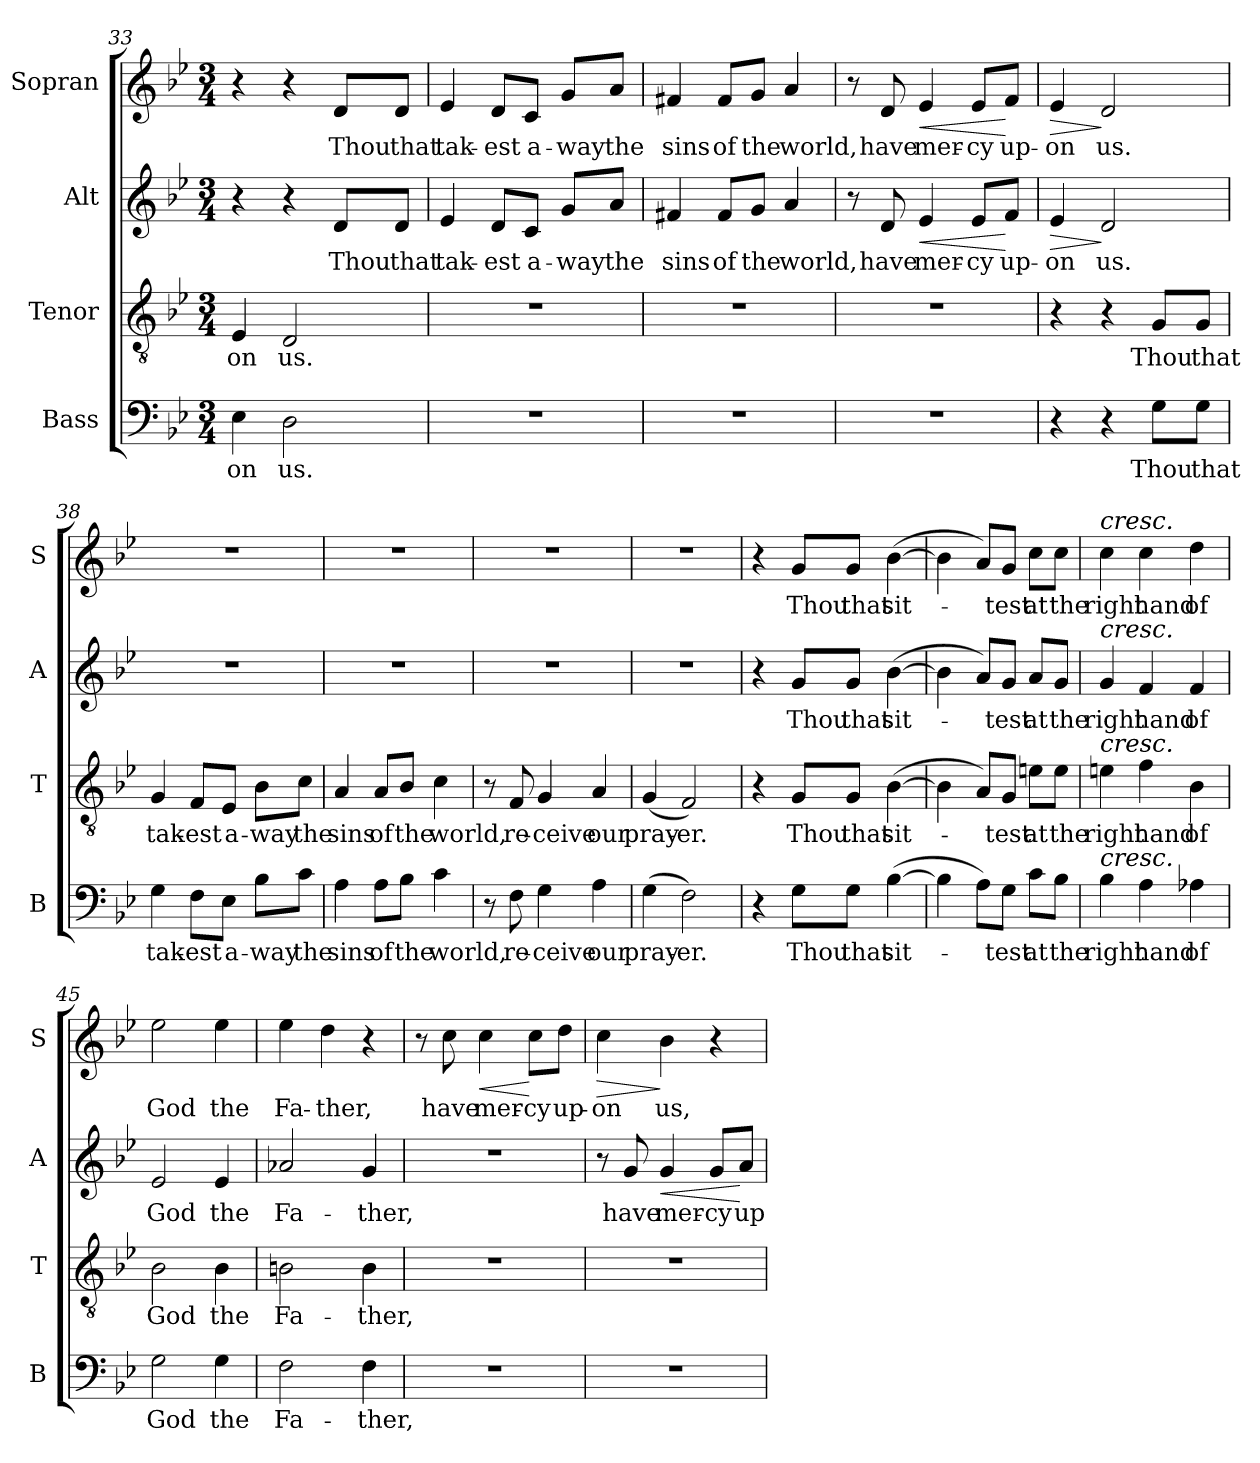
**kern	**text	**kern	**text	**kern	**text	**dynam	**kern	**text	**dynam
*part4	*part4	*part3	*part3	*part2	*part2	*part2	*part1	*part1	*part1
*staff4	*staff4	*staff3	*staff3	*staff2	*staff2	*staff2	*staff1	*staff1	*staff1
*I"Bass	*	*I"Tenor	*	*I"Alt	*	*	*I"Sopran	*	*
*I'B	*	*I'T	*	*I'A	*	*	*I'S	*	*
!!LO:LB:g=z
*clefF4	*	*clefGv2	*	*clefG2	*	*	*clefG2	*	*
*k[b-e-]	*	*k[b-e-]	*	*k[b-e-]	*	*	*k[b-e-]	*	*
*B-:	*	*B-:	*	*B-:	*	*	*B-:	*	*
*M3/4	*	*M3/4	*	*M3/4	*	*	*M3/4	*	*
=33	=33	=33	=33	=33	=33	=33	=33	=33	=33
!	!LO:LY:b	!	!LO:LY:b	!	!	!	!	!	!
4E-\	-on	4E-/	-on	4r	.	.	4r	.	.
!	!LO:LY:b	!	!LO:LY:b	!	!	!	!	!	!
2D\	us.	2D/	us.	4r	.	.	4r	.	.
!	!	!	!	!	!LO:LY:b	!	!	!LO:LY:b	!
.	.	.	.	8d/L	Thou	.	8d/L	Thou	.
!	!	!	!	!	!LO:LY:b	!	!	!LO:LY:b	!
.	.	.	.	8d/J	that	.	8d/J	that	.
=34	=34	=34	=34	=34	=34	=34	=34	=34	=34
!	!	!	!	!	!LO:LY:b	!	!	!LO:LY:b	!
2.r	.	2.r	.	4e-/	tak-	.	4e-/	tak-	.
!	!	!	!	!	!LO:LY:b	!	!	!LO:LY:b	!
.	.	.	.	8d/L	-est	.	8d/L	-est	.
!	!	!	!	!	!LO:LY:b	!	!	!LO:LY:b	!
.	.	.	.	8c/J	a-	.	8c/J	a-	.
!	!	!	!	!	!LO:LY:b	!	!	!LO:LY:b	!
.	.	.	.	8g/L	-way	.	8g/L	-way	.
!	!	!	!	!	!LO:LY:b	!	!	!LO:LY:b	!
.	.	.	.	8a/J	the	.	8a/J	the	.
=35	=35	=35	=35	=35	=35	=35	=35	=35	=35
!	!	!	!	!	!LO:LY:b	!	!	!LO:LY:b	!
2.r	.	2.r	.	4f#X/	sins	.	4f#X/	sins	.
!	!	!	!	!	!LO:LY:b	!	!	!LO:LY:b	!
.	.	.	.	8f#/L	of	.	8f#/L	of	.
!	!	!	!	!	!LO:LY:b	!	!	!LO:LY:b	!
.	.	.	.	8g/J	the	.	8g/J	the	.
!	!	!	!	!	!LO:LY:b	!	!	!LO:LY:b	!
.	.	.	.	4a/	world,	.	4a/	world,	.
=36	=36	=36	=36	=36	=36	=36	=36	=36	=36
2.r	.	2.r	.	8r	.	.	8r	.	.
!	!	!	!	!	!LO:LY:b	!	!	!LO:LY:b	!
.	.	.	.	8d/	have	.	8d/	have	.
!	!	!	!	!	!LO:LY:b	!LO:HP:b	!	!LO:LY:b	!LO:HP:b
.	.	.	.	4e-/	mer-	<	4e-/	mer-	<
!	!	!	!	!	!LO:LY:b	!	!	!LO:LY:b	!
.	.	.	.	8e-/L	-cy	.	8e-/L	-cy	.
!	!	!	!	!	!LO:LY:b	!	!	!LO:LY:b	!
.	.	.	.	8f/J	up-	[	8f/J	up-	[
=37	=37	=37	=37	=37	=37	=37	=37	=37	=37
!	!	!	!	!	!LO:LY:b	!LO:HP:b	!	!LO:LY:b	!LO:HP:b
4r	.	4r	.	4e-/	-on	>	4e-/	-on	>
!	!	!	!	!	!LO:LY:b	!	!	!LO:LY:b	!
4r	.	4r	.	2d/	us.	]	2d/	us.	]
!	!LO:LY:b	!	!LO:LY:b	!	!	!	!	!	!
8G\L	Thou	8G/L	Thou	.	.	.	.	.	.
!	!LO:LY:b	!	!LO:LY:b	!	!	!	!	!	!
8G\J	that	8G/J	that	.	.	.	.	.	.
!!LO:PB:g=z
=38	=38	=38	=38	=38	=38	=38	=38	=38	=38
!	!LO:LY:b	!	!LO:LY:b	!	!	!	!	!	!
4G\	tak-	4G/	tak-	2.r	.	.	2.r	.	.
!	!LO:LY:b	!	!LO:LY:b	!	!	!	!	!	!
8F\L	-est	8F/L	-est	.	.	.	.	.	.
!	!LO:LY:b	!	!LO:LY:b	!	!	!	!	!	!
8E-\J	a-	8E-/J	a-	.	.	.	.	.	.
!	!LO:LY:b	!	!LO:LY:b	!	!	!	!	!	!
8B-\L	-way	8B-\L	-way	.	.	.	.	.	.
!	!LO:LY:b	!	!LO:LY:b	!	!	!	!	!	!
8c\J	the	8c\J	the	.	.	.	.	.	.
=39	=39	=39	=39	=39	=39	=39	=39	=39	=39
!	!LO:LY:b	!	!LO:LY:b	!	!	!	!	!	!
4A\	sins	4A/	sins	2.r	.	.	2.r	.	.
!	!LO:LY:b	!	!LO:LY:b	!	!	!	!	!	!
8A\L	of	8A/L	of	.	.	.	.	.	.
!	!LO:LY:b	!	!LO:LY:b	!	!	!	!	!	!
8B-\J	the	8B-/J	the	.	.	.	.	.	.
!	!LO:LY:b	!	!LO:LY:b	!	!	!	!	!	!
4c\	world,	4c\	world,	.	.	.	.	.	.
=40	=40	=40	=40	=40	=40	=40	=40	=40	=40
8r	.	8r	.	2.r	.	.	2.r	.	.
!	!LO:LY:b	!	!LO:LY:b	!	!	!	!	!	!
8F\	re-	8F/	re-	.	.	.	.	.	.
!	!LO:LY:b	!	!LO:LY:b	!	!	!	!	!	!
4G\	-ceive	4G/	-ceive	.	.	.	.	.	.
!	!LO:LY:b	!	!LO:LY:b	!	!	!	!	!	!
4A\	our	4A/	our	.	.	.	.	.	.
=41	=41	=41	=41	=41	=41	=41	=41	=41	=41
!	!LO:LY:b	!	!LO:LY:b	!	!	!	!	!	!
(>4G\	pray-	(<4G/	pray-	2.r	.	.	2.r	.	.
!	!LO:LY:b	!	!LO:LY:b	!	!	!	!	!	!
2F\)	-er.	2F/)	-er.	.	.	.	.	.	.
=42	=42	=42	=42	=42	=42	=42	=42	=42	=42
4r	.	4r	.	4r	.	.	4r	.	.
!	!LO:LY:b	!	!LO:LY:b	!	!LO:LY:b	!	!	!LO:LY:b	!
8G\L	Thou	8G/L	Thou	8g/L	Thou	.	8g/L	Thou	.
!	!LO:LY:b	!	!LO:LY:b	!	!LO:LY:b	!	!	!LO:LY:b	!
8G\J	that	8G/J	that	8g/J	that	.	8g/J	that	.
!	!LO:LY:b	!	!LO:LY:b	!	!LO:LY:b	!	!	!LO:LY:b	!
(>[4B-\	sit-	(>[4B-\	sit-	(>[4b-\	sit-	.	(>[4b-\	sit-	.
!!LO:PB:g=z
=43	=43	=43	=43	=43	=43	=43	=43	=43	=43
4B-\]	.	4B-\]	.	4b-\]	.	.	4b-\]	.	.
8A\L)	.	8A/L)	.	8a/L)	.	.	8a/L)	.	.
!	!LO:LY:b	!	!LO:LY:b	!	!LO:LY:b	!	!	!LO:LY:b	!
8G\J	-test	8G/J	-test	8g/J	-test	.	8g/J	-test	.
!	!LO:LY:b	!	!LO:LY:b	!	!LO:LY:b	!	!	!LO:LY:b	!
8c\L	at	8en\L	at	8a/L	at	.	8cc\L	at	.
!	!LO:LY:b	!	!LO:LY:b	!	!LO:LY:b	!	!	!LO:LY:b	!
8B-\J	the	8e\J	the	8g/J	the	.	8cc\J	the	.
=44	=44	=44	=44	=44	=44	=44	=44	=44	=44
!	!	!	!	!	!	!	!LO:TX:a:i:t=cresc.	!	!
!	!	!	!	!LO:TX:a:i:t=cresc.	!	!	!	!	!
!	!	!LO:TX:a:i:t=cresc.	!	!	!	!	!	!	!
!LO:TX:a:i:t=cresc.	!	!	!	!	!	!	!	!	!
!	!LO:LY:b	!	!LO:LY:b	!	!LO:LY:b	!	!	!LO:LY:b	!
4B-\	right	4en\	right	4g/	right	.	4cc\	right	.
!	!LO:LY:b	!	!LO:LY:b	!	!LO:LY:b	!	!	!LO:LY:b	!
4A\	hand	4f\	hand	4f/	hand	.	4cc\	hand	.
!	!LO:LY:b	!	!LO:LY:b	!	!LO:LY:b	!	!	!LO:LY:b	!
4A-X\	of	4B-\	of	4f/	of	.	4dd\	of	.
=45	=45	=45	=45	=45	=45	=45	=45	=45	=45
!	!LO:LY:b	!	!LO:LY:b	!	!LO:LY:b	!	!	!LO:LY:b	!
2G\	God	2B-\	God	2e-/	God	.	2ee-\	God	.
!	!LO:LY:b	!	!LO:LY:b	!	!LO:LY:b	!	!	!LO:LY:b	!
4G\	the	4B-\	the	4e-/	the	.	4ee-\	the	.
=46	=46	=46	=46	=46	=46	=46	=46	=46	=46
!	!LO:LY:b	!	!LO:LY:b	!	!LO:LY:b	!	!	!LO:LY:b	!
2F\	Fa-	2Bn\	Fa-	2a-X/	Fa-	.	4ee-\	Fa-	.
!	!	!	!	!	!	!	!	!LO:LY:b	!
.	.	.	.	.	.	.	4dd\	-ther,	.
!	!LO:LY:b	!	!LO:LY:b	!	!LO:LY:b	!	!	!	!
4F\	-ther,	4B\	-ther,	4g/	-ther,	.	4r	.	.
=47	=47	=47	=47	=47	=47	=47	=47	=47	=47
2.r	.	2.r	.	2.r	.	.	8r	.	.
!	!	!	!	!	!	!	!	!LO:LY:b	!
.	.	.	.	.	.	.	8cc\	have	.
!	!	!	!	!	!	!	!	!LO:LY:b	!LO:HP:b
.	.	.	.	.	.	.	4cc\	mer-	<
!	!	!	!	!	!	!	!	!LO:LY:b	!
.	.	.	.	.	.	.	8cc\L	-cy	[
!	!	!	!	!	!	!	!	!LO:LY:b	!
.	.	.	.	.	.	.	8dd\J	up-	.
=48	=48	=48	=48	=48	=48	=48	=48	=48	=48
!	!	!	!	!	!	!	!	!LO:LY:b	!LO:HP:b
2.r	.	2.r	.	8r	.	.	4cc\	-on	>
!	!	!	!	!	!LO:LY:b	!	!	!	!
.	.	.	.	8g/	have	.	.	.	.
!	!	!	!	!	!LO:LY:b	!LO:HP:b	!	!LO:LY:b	!
.	.	.	.	4g/	mer-	<	4b-\	us,	]
!	!	!	!	!	!LO:LY:b	!	!	!	!
.	.	.	.	8g/L	-cy	.	4r	.	.
!	!	!	!	!	!LO:LY:b	!	!	!	!
.	.	.	.	8a/J	up-	[	.	.	.
=	=	=	=	=	=	=	=	=	=
*-	*-	*-	*-	*-	*-	*-	*-	*-	*-
